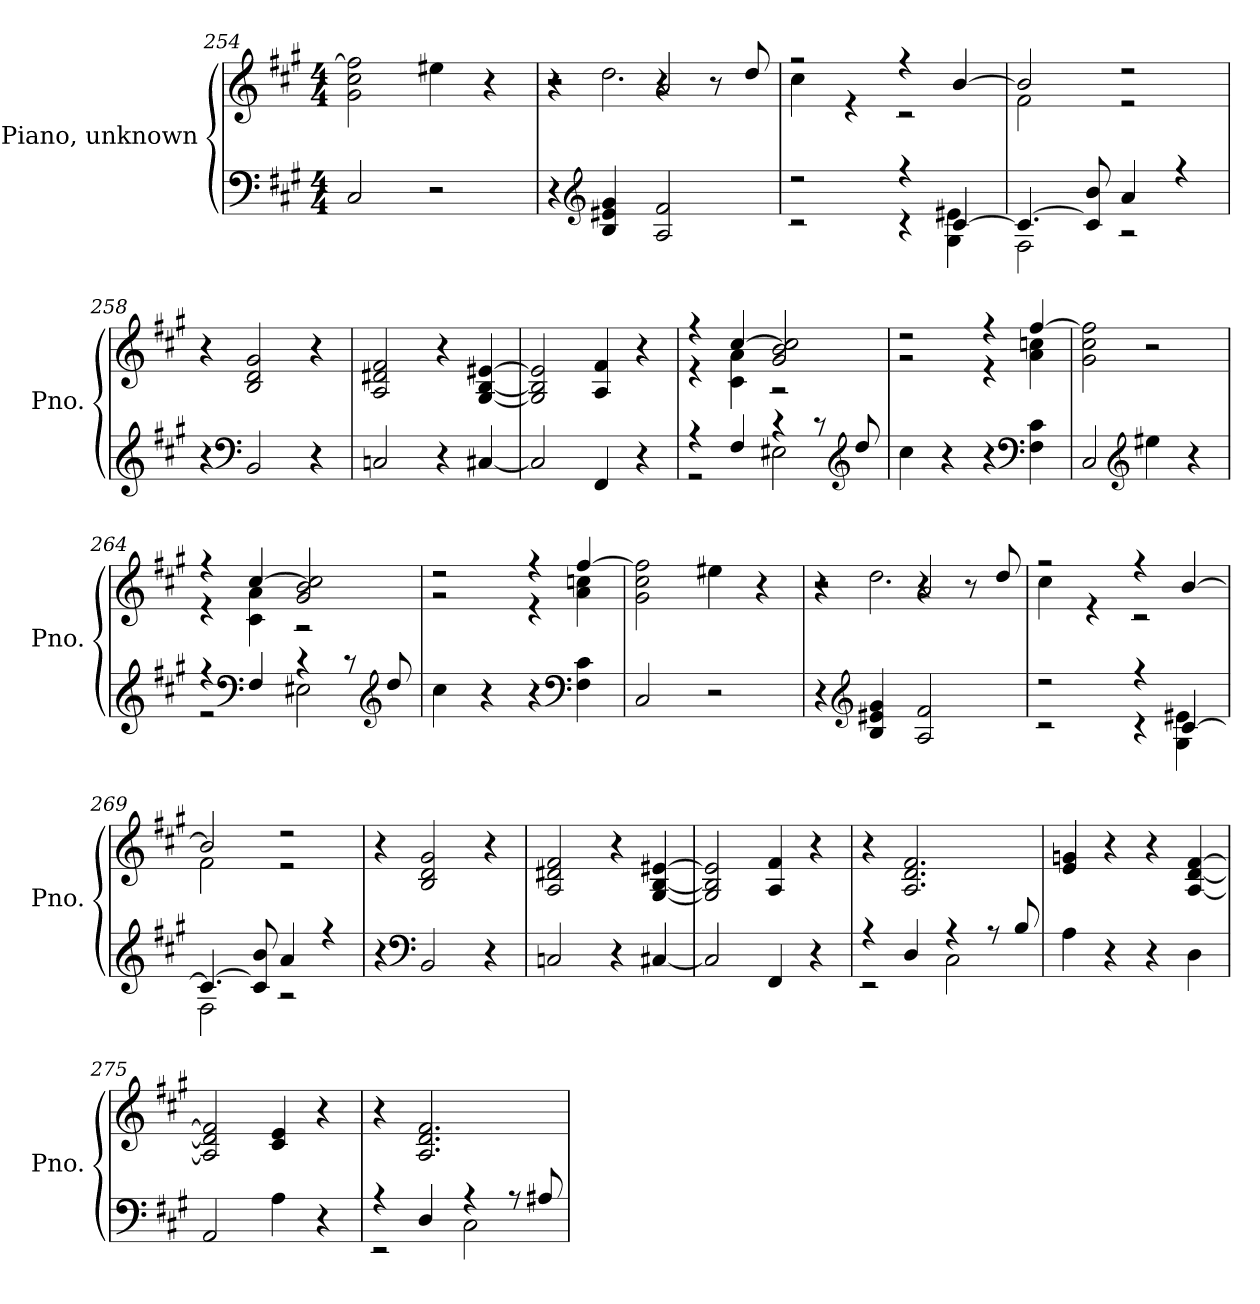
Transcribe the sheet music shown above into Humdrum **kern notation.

**kern	**kern
*part1	*part1
*staff2	*staff1
*I"Piano, unknown	*
*I'Pno.	*
*clefF4	*clefG2
*k[f#c#g#]	*k[f#c#g#]
*M4/4	*M4/4
=254	=254
2C#/	2g#\ 2cc#\ 2ff#\]
2r	4ee#X\
.	4r
!!LO:LB:g=z
=255	=255
*	*^
*	*	*^
4r	2r	4r	2r
*clefG2	*	*	*
4B/ 4e#X/ 4g#/	.	2.dd\	.
2A/ 2f#/	4r	.	2a/
.	8r	.	.
.	8dd/	.	.
*	*	*v	*v
=256	=256	=256
*^	*	*
2r	2r	2r	4cc#\
.	.	.	4r
4r	4r	4r	2r
[4c#/	4G#\ 4e#X\	[4b/	.
=257	=257	=257	=257
4.c#/_	2F#\	2b/]	2f#\
8c#/] 8b/	.	.	.
4a/	2r	2r	2r
4r	.	.	.
*v	*v	*	*
*	*v	*v
=258	=258
4r	4r
*clefF4	*
2BB/	2B/ 2d/ 2g#/
4r	4r
=259	=259
2Cn/	2A/ 2d#X/ 2f#/
4r	4r
[4C#X/	[4G#/ [4B/ [4e#X/
=260	=260
2C#/]	2G#/] 2B/] 2e#/]
4FF#/	4A/ 4f#/
4r	4r
!!LO:PB:g=z
=261	=261
*^	*^
4r	2r	4r	4r
4F#/	.	[4cc#/	4c#\ 4a\
4r	2E#X\	2g#/ 2b/ 2cc#/]	2r
8r	.	.	.
*clefG2	*	*	*
8dd/	.	.	.
*v	*v	*	*
=262	=262	=262
4cc#\	2r	2r
4r	.	.
4r	4r	4r
*clefF4	*	*
4F#\ 4c#\	[4ff#/	4a\ 4ccn\
*	*v	*v
=263	=263
2C#/	2g#\ 2cc#\ 2ff#\]
*clefG2	*
4ee#X\	2r
4r	.
=264	=264
*^	*^
4r	2r	4r	4r
*clefF4	*	*	*
4F#/	.	[4cc#/	4c#\ 4a\
4r	2E#X\	2g#/ 2b/ 2cc#/]	2r
8r	.	.	.
*clefG2	*	*	*
8dd/	.	.	.
*v	*v	*	*
=265	=265	=265
4cc#\	2r	2r
4r	.	.
4r	4r	4r
*clefF4	*	*
4F#\ 4c#\	[4ff#/	4a\ 4ccn\
*	*v	*v
=266	=266
2C#/	2g#\ 2cc#\ 2ff#\]
2r	4ee#X\
.	4r
!!LO:LB:g=z
=267	=267
*	*^
*	*	*^
4r	2r	4r	2r
*clefG2	*	*	*
4B/ 4e#X/ 4g#/	.	2.dd\	.
2A/ 2f#/	4r	.	2a/
.	8r	.	.
.	8dd/	.	.
*	*	*v	*v
=268	=268	=268
*^	*	*
2r	2r	2r	4cc#\
.	.	.	4r
4r	4r	4r	2r
[4c#/	4G#\ 4e#X\	[4b/	.
=269	=269	=269	=269
4.c#/_	2F#\	2b/]	2f#\
8c#/] 8b/	.	.	.
4a/	2r	2r	2r
4r	.	.	.
*v	*v	*	*
*	*v	*v
=270	=270
4r	4r
*clefF4	*
2BB/	2B/ 2d/ 2g#/
4r	4r
=271	=271
2Cn/	2A/ 2d#X/ 2f#/
4r	4r
[4C#X/	[4G#/ [4B/ [4e#X/
=272	=272
2C#/]	2G#/] 2B/] 2e#/]
4FF#/	4A/ 4f#/
4r	4r
=273	=273
*^	*
4r	2r	4r
4D/	.	2.A/ 2.d/ 2.f#/
4r	2C#\	.
8r	.	.
8B/	.	.
*v	*v	*
!!LO:LB:g=z
=274	=274
4A\	4e/ 4gn/
4r	4r
4r	4r
4D\	[4A/ [4d/ [4f#/
=275	=275
2AA/	2A/] 2d/] 2f#/]
4A\	4c#/ 4e/
4r	4r
=276	=276
*^	*
4r	2r	4r
4D/	.	2.A/ 2.d/ 2.f#/
4r	2C#\	.
8r	.	.
8A#X/	.	.
*v	*v	*
=	=
*-	*-
